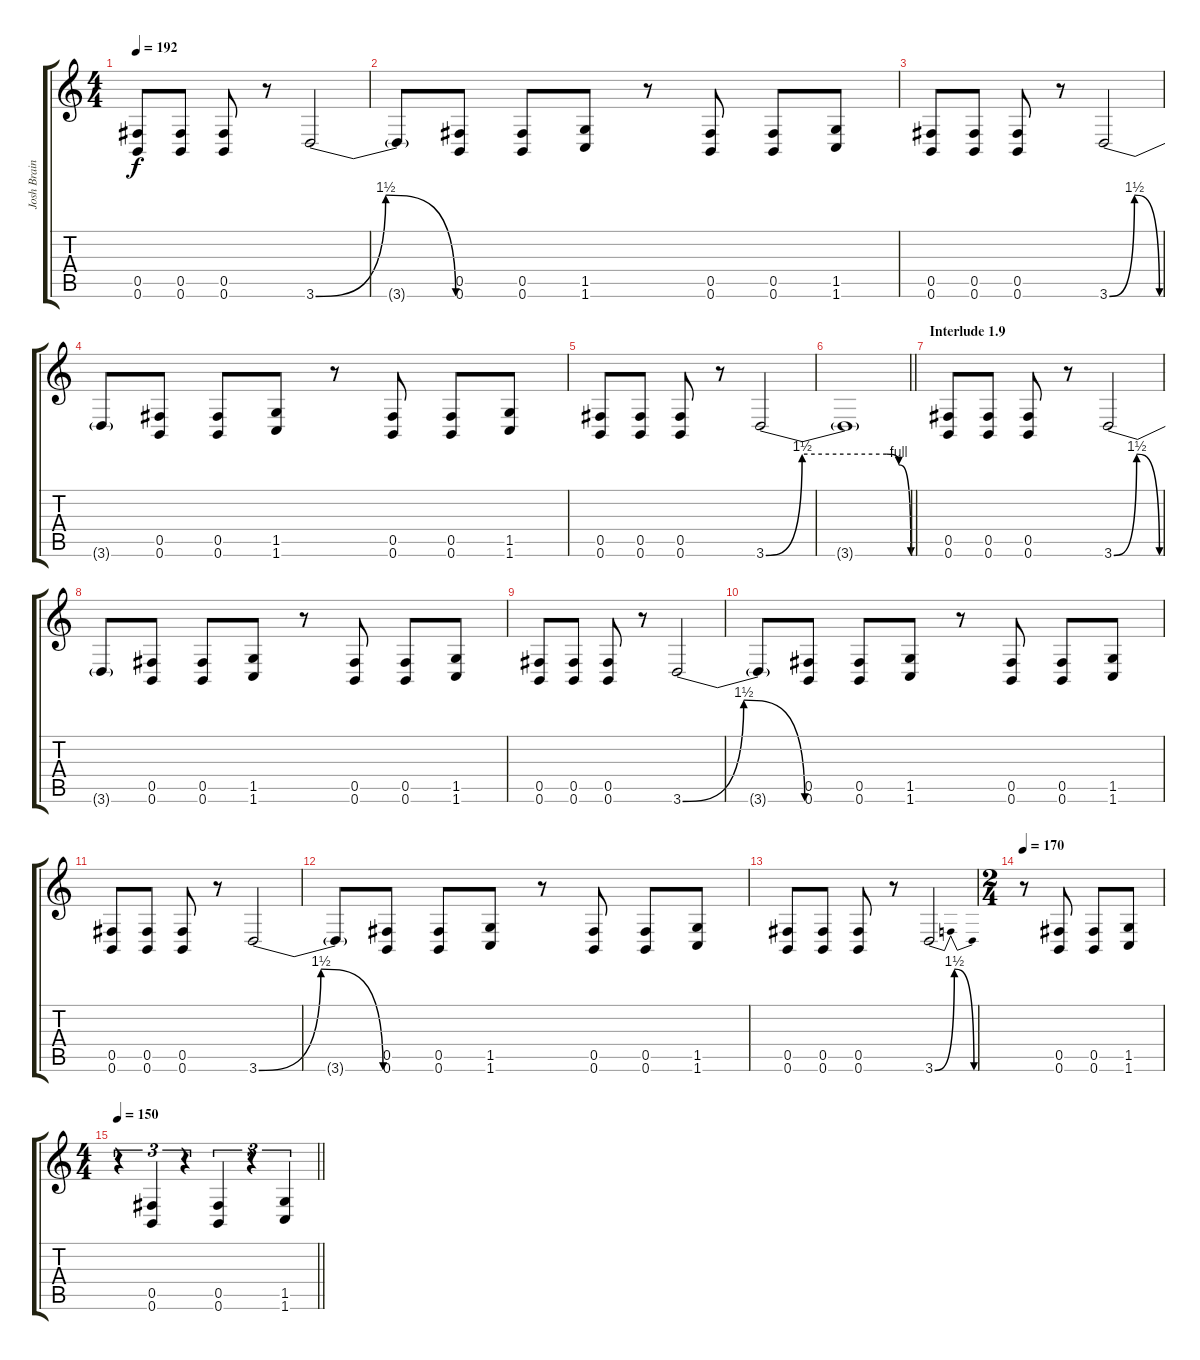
\track ("Josh Brainard" "Josh Brain") {instrument distortionguitar}
\staff {score tabs}
\tuning (Db4 Ab3 E3 B2 Gb2 B1) {hide}
\ts (4 4)
\tempo 192
\clef g2
\ks c
(0.5 0.6).8{dy f} (0.5 0.6).8 (0.5 0.6).8 r.8 3.6{be (bendrelease 0 0 15 6 45 6 60 0)}.2 |
3.6{t}.8 (0.5 0.6).8 (0.5 0.6).8 (1.5 1.6).8 r.8 (0.5 0.6).8 (0.5 0.6).8 (1.5 1.6).8 |
(0.5 0.6).8 (0.5 0.6).8 (0.5 0.6).8 r.8 3.6{be (bendrelease 0 0 15 6 45 6 60 0)}.2 |
3.6{t}.8 (0.5 0.6).8 (0.5 0.6).8 (1.5 1.6).8 r.8 (0.5 0.6).8 (0.5 0.6).8 (1.5 1.6).8 |
(0.5 0.6).8 (0.5 0.6).8 (0.5 0.6).8 r.8 3.6{be (custom 0 0 15 6 50 6 55 4 60 0)}.2 |
\barLineRight lightlight
3.6{t}.1 |
\section ("" "Interlude 1.9")
(0.5 0.6).8{volume 13 instrument distortionguitar} (0.5 0.6).8 (0.5 0.6).8 r.8 3.6{be (bendrelease 0 0 15 6 45 6 60 0)}.2 |
3.6{t}.8 (0.5 0.6).8 (0.5 0.6).8 (1.5 1.6).8 r.8 (0.5 0.6).8 (0.5 0.6).8 (1.5 1.6).8 |
(0.5 0.6).8 (0.5 0.6).8 (0.5 0.6).8 r.8 3.6{be (bendrelease 0 0 15 6 45 6 60 0)}.2 |
3.6{t}.8 (0.5 0.6).8 (0.5 0.6).8 (1.5 1.6).8 r.8 (0.5 0.6).8 (0.5 0.6).8 (1.5 1.6).8 |
(0.5 0.6).8 (0.5 0.6).8 (0.5 0.6).8 r.8 3.6{be (bendrelease 0 0 15 6 45 6 60 0)}.2 |
3.6{t}.8 (0.5 0.6).8 (0.5 0.6).8 (1.5 1.6).8 r.8 (0.5 0.6).8 (0.5 0.6).8 (1.5 1.6).8 |
(0.5 0.6).8 (0.5 0.6).8 (0.5 0.6).8 r.8 3.6{be (bendrelease 0 0 15 6 45 6 60 0)}.2 |
\ts (2 4)
\tempo 170
r.8 (0.5 0.6).8 (0.5 0.6).8 (1.5 1.6).8 |
\ts (4 4)
\tempo 150
\barLineRight lightlight
r.4{tu (3 2)} (0.5 0.6).4{tu (3 2)} r.4{tu (3 2)} (0.5 0.6).4{tu (3 2)} r.4{tu (3 2)} (1.5 1.6).4{tu (3 2)}
